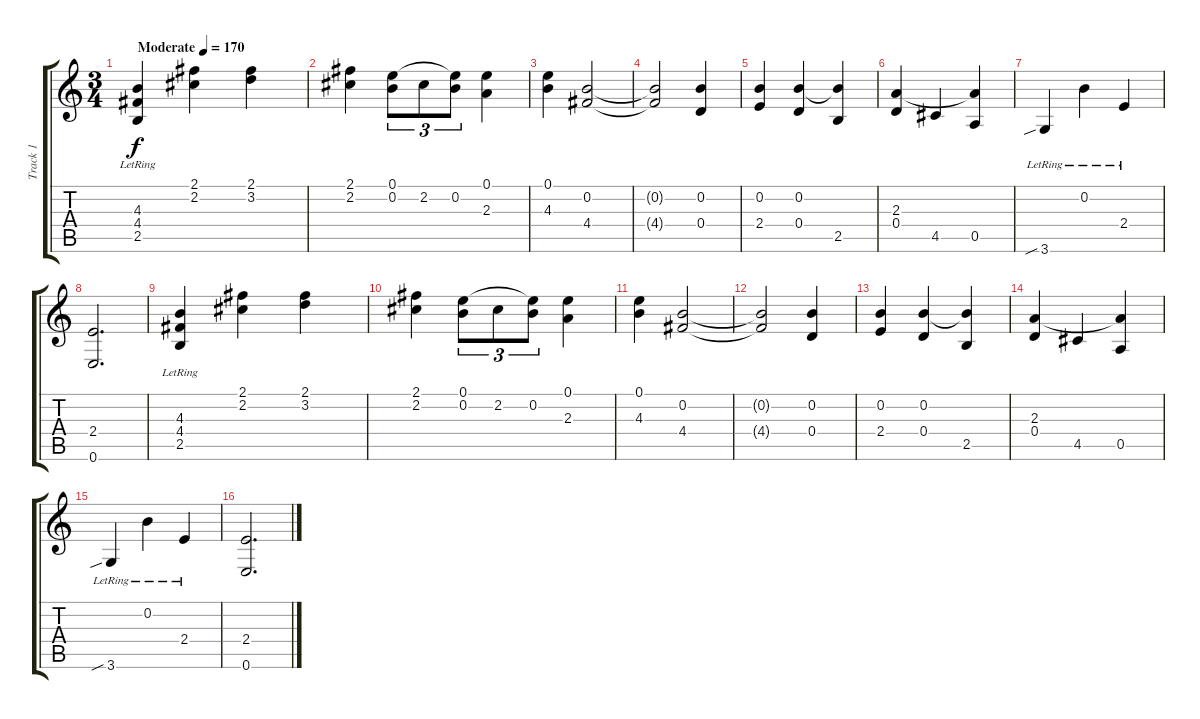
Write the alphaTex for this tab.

\track ("Track 1" "Track 1") {instrument acousticguitarsteel}
\staff {score tabs}
\tuning (E4 B3 G3 D3 A2 E2) {hide}
\ts (3 4)
\tempo (170 "Moderate")
\clef g2
\ks c
(4.3{lr} 4.4{lr} 2.5{lr}).4{dy f instrument acousticguitarsteel} (2.1 2.2).4 (2.1 3.2).4 |
(2.1 2.2).4 (0.1 0.2).8{tu (3 2)} 2.2.8{tu (3 2)} (0.1{t} 0.2).8{tu (3 2)} (0.1 2.3).4 |
(0.1 4.3).4 (0.2 4.4).2 |
(0.2{t} 4.4{t}).2 (0.2 0.4).4 |
(0.2 2.4).4 (0.2 0.4).4 (0.2{t} 2.5).4 |
(2.3 0.4).4 4.5.4 (2.3{t} 0.5).4 |
3.6{sib lr}.4 0.2{lr}.4 2.4{lr}.4 |
(2.4 0.6).2{d} |
(4.3{lr} 4.4{lr} 2.5{lr}).4 (2.1 2.2).4 (2.1 3.2).4 |
(2.1 2.2).4 (0.1 0.2).8{tu (3 2)} 2.2.8{tu (3 2)} (0.1{t} 0.2).8{tu (3 2)} (0.1 2.3).4 |
(0.1 4.3).4 (0.2 4.4).2 |
(0.2{t} 4.4{t}).2 (0.2 0.4).4 |
(0.2 2.4).4 (0.2 0.4).4 (0.2{t} 2.5).4 |
(2.3 0.4).4 4.5.4 (2.3{t} 0.5).4 |
3.6{sib lr}.4 0.2{lr}.4 2.4{lr}.4 |
(2.4 0.6).2{d}
